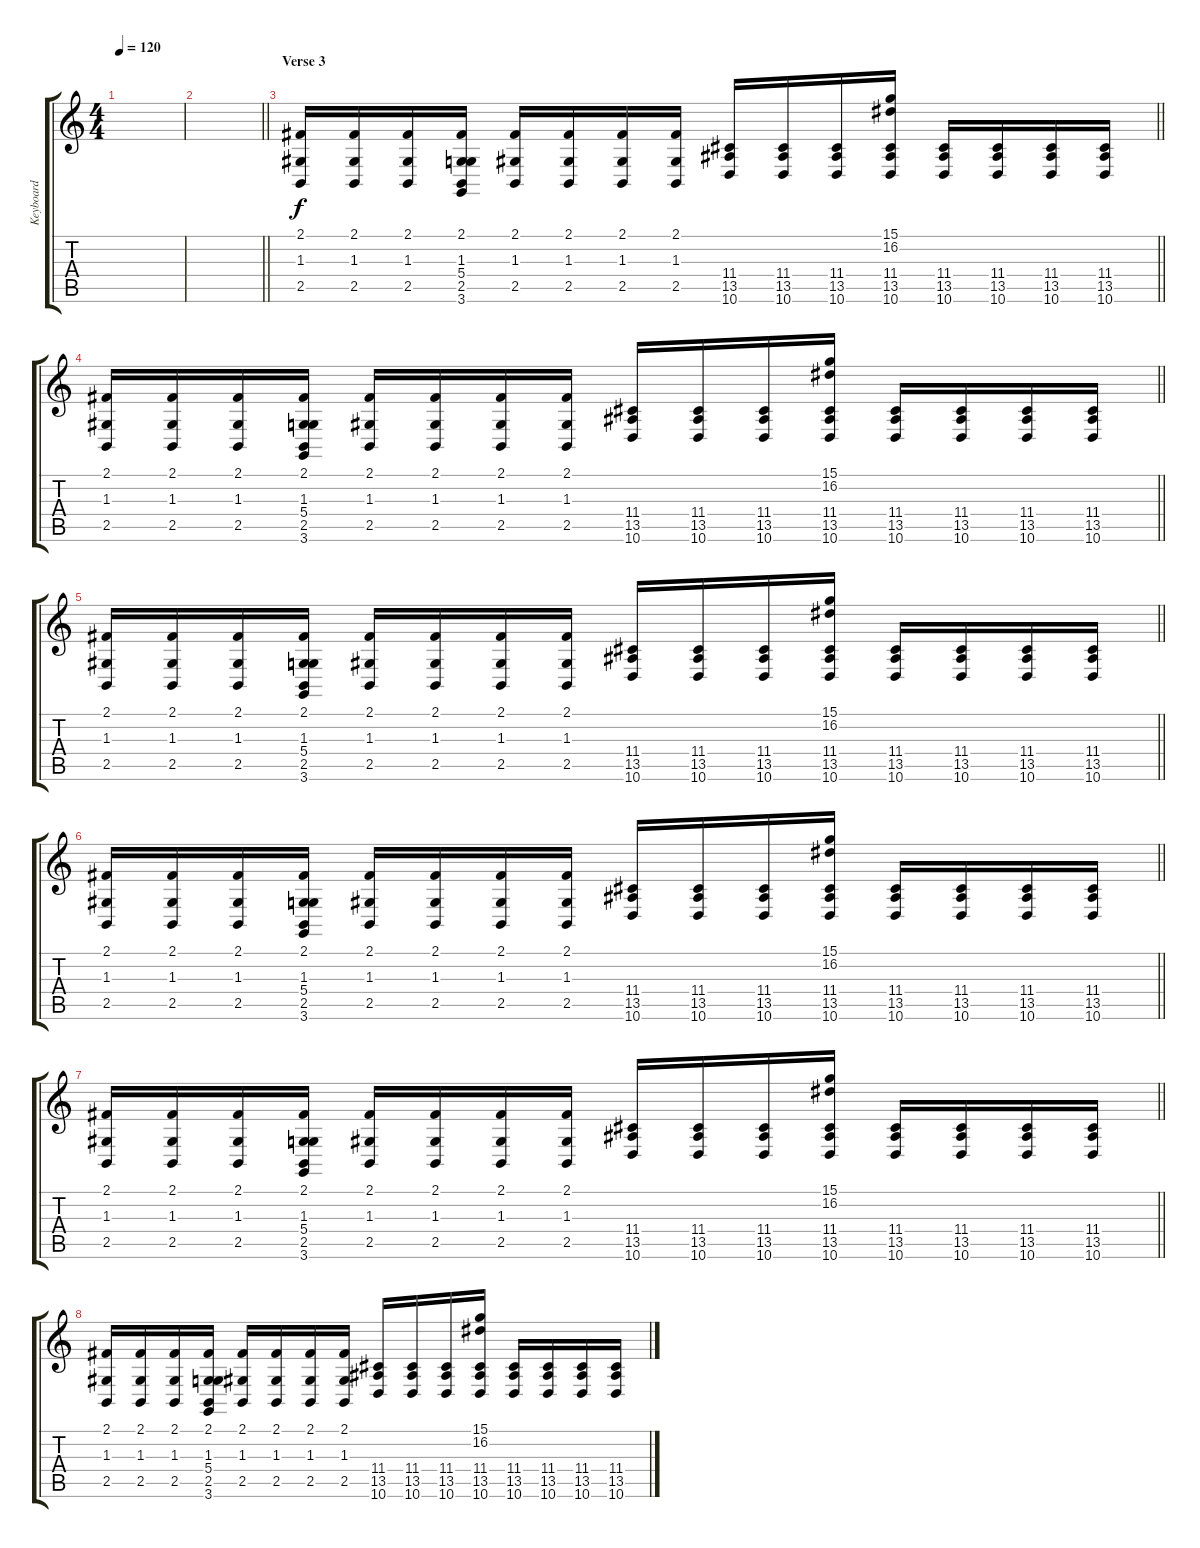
\track ("Keyboard" "Keyboard") {instrument bagpipe}
\staff {score tabs}
\tuning (E4 B3 G3 D3 A2 E2) {hide}
\ts (4 4)
\tempo 120
\clef g2
\ks c
|
\barLineRight lightlight
|
\section ("" "Verse 3")
\barLineRight lightlight
(2.1 1.3 2.5).16{dy f} (2.1 1.3 2.5).16 (2.1 1.3 2.5).16 (2.1 1.3 5.4 2.5 3.6).16 (2.1 1.3 2.5).16 (2.1 1.3 2.5).16 (2.1 1.3 2.5).16 (2.1 1.3 2.5).16 (11.4 13.5 10.6).16 (11.4 13.5 10.6).16 (11.4 13.5 10.6).16 (15.1 16.2 11.4 13.5 10.6).16 (11.4 13.5 10.6).16 (11.4 13.5 10.6).16 (11.4 13.5 10.6).16 (11.4 13.5 10.6).16 |
\barLineRight lightlight
(2.1 1.3 2.5).16 (2.1 1.3 2.5).16 (2.1 1.3 2.5).16 (2.1 1.3 5.4 2.5 3.6).16 (2.1 1.3 2.5).16 (2.1 1.3 2.5).16 (2.1 1.3 2.5).16 (2.1 1.3 2.5).16 (11.4 13.5 10.6).16 (11.4 13.5 10.6).16 (11.4 13.5 10.6).16 (15.1 16.2 11.4 13.5 10.6).16 (11.4 13.5 10.6).16 (11.4 13.5 10.6).16 (11.4 13.5 10.6).16 (11.4 13.5 10.6).16 |
\barLineRight lightlight
(2.1 1.3 2.5).16 (2.1 1.3 2.5).16 (2.1 1.3 2.5).16 (2.1 1.3 5.4 2.5 3.6).16 (2.1 1.3 2.5).16 (2.1 1.3 2.5).16 (2.1 1.3 2.5).16 (2.1 1.3 2.5).16 (11.4 13.5 10.6).16 (11.4 13.5 10.6).16 (11.4 13.5 10.6).16 (15.1 16.2 11.4 13.5 10.6).16 (11.4 13.5 10.6).16 (11.4 13.5 10.6).16 (11.4 13.5 10.6).16 (11.4 13.5 10.6).16 |
\barLineRight lightlight
(2.1 1.3 2.5).16 (2.1 1.3 2.5).16 (2.1 1.3 2.5).16 (2.1 1.3 5.4 2.5 3.6).16 (2.1 1.3 2.5).16 (2.1 1.3 2.5).16 (2.1 1.3 2.5).16 (2.1 1.3 2.5).16 (11.4 13.5 10.6).16 (11.4 13.5 10.6).16 (11.4 13.5 10.6).16 (15.1 16.2 11.4 13.5 10.6).16 (11.4 13.5 10.6).16 (11.4 13.5 10.6).16 (11.4 13.5 10.6).16 (11.4 13.5 10.6).16 |
\barLineRight lightlight
(2.1 1.3 2.5).16 (2.1 1.3 2.5).16 (2.1 1.3 2.5).16 (2.1 1.3 5.4 2.5 3.6).16 (2.1 1.3 2.5).16 (2.1 1.3 2.5).16 (2.1 1.3 2.5).16 (2.1 1.3 2.5).16 (11.4 13.5 10.6).16 (11.4 13.5 10.6).16 (11.4 13.5 10.6).16 (15.1 16.2 11.4 13.5 10.6).16 (11.4 13.5 10.6).16 (11.4 13.5 10.6).16 (11.4 13.5 10.6).16 (11.4 13.5 10.6).16 |
(2.1 1.3 2.5).16 (2.1 1.3 2.5).16 (2.1 1.3 2.5).16 (2.1 1.3 5.4 2.5 3.6).16 (2.1 1.3 2.5).16 (2.1 1.3 2.5).16 (2.1 1.3 2.5).16 (2.1 1.3 2.5).16 (11.4 13.5 10.6).16 (11.4 13.5 10.6).16 (11.4 13.5 10.6).16 (15.1 16.2 11.4 13.5 10.6).16 (11.4 13.5 10.6).16 (11.4 13.5 10.6).16 (11.4 13.5 10.6).16 (11.4 13.5 10.6).16
